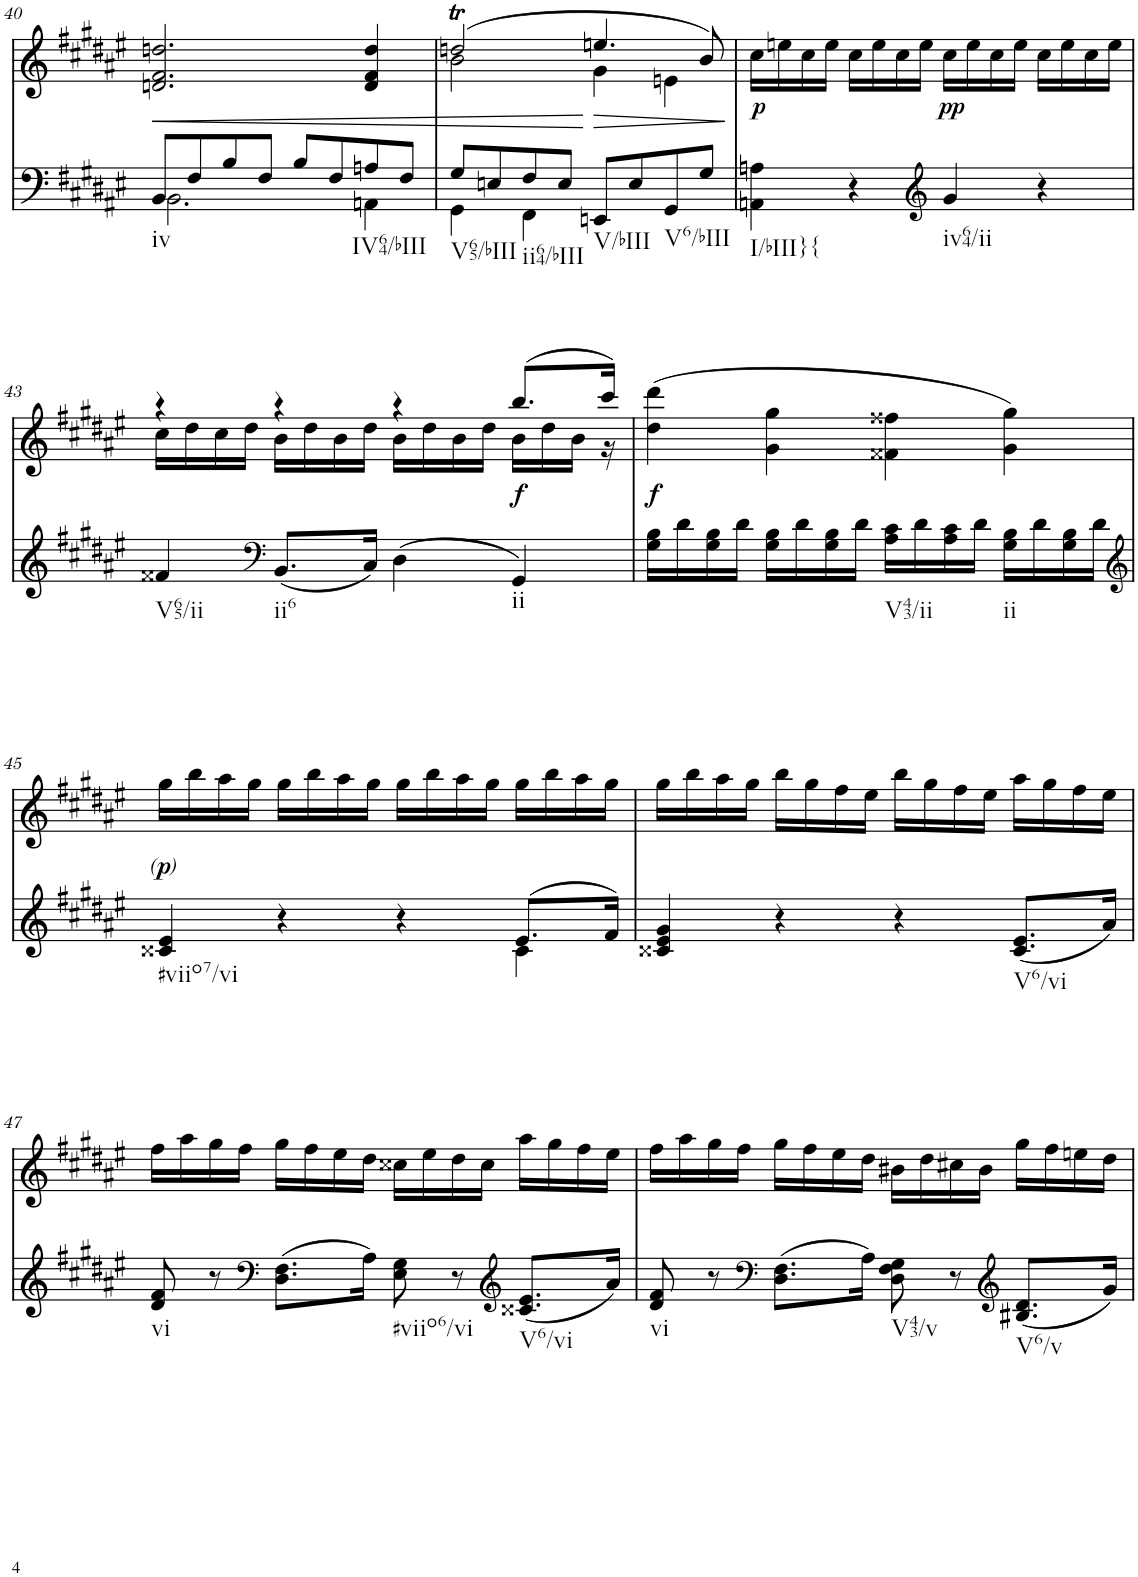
**kern	**kern	**text	**dynam
*part2	*part1	*part1	*part1
*staff2	*staff1	*staff1	*staff1
*I"piano	*I"piano	*	*
*I'Pno	*I'Pno	*	*
!!LO:PB:g=z
*clefF4	*clefG2	*	*
*k[f#c#g#d#a#e#]	*k[f#c#g#d#a#e#]	*	*
*F#:	*F#:	*	*
*M4/4	*M4/4	*	*
*met(c)	*met(c)	*	*
=40	=40	=40	=40
*^	*	*	*
!LO:TX:b:t=iv	!	!	!	!
!	!	!	!	!LO:HP:b
8BB/L	2.BB\	2.dn/ 2.f#/ 2.ddn/	.	<
8F#/	.	.	.	.
8B/	.	.	.	.
8F#/J	.	.	.	.
8B/L	.	.	.	.
8F#/	.	.	.	.
!LO:TX:b:t=IV64/bIII	!	!	!	!
8An/	4AAn\	4d/ 4f#/ 4dd/	.	.
8F#/J	.	.	.	.
=41	=41	=41	=41	=41
*	*	*^	*	*
!LO:TX:b:t=V65/bIII	!	!	!	!	!
8G#/L	4GG#\	(2ddnT/	2b\	.	.
8En/	.	.	.	.	.
!LO:TX:b:t=ii64/bIII	!	!	!	!	!
8F#/	4FF#\	.	.	.	.
8E/J	.	.	.	.	.
!LO:TX:b:t=V/bIII	!	!	!	!	!
!	!	!	!	!	!LO:HP:n=1:b
8EEn/L	2ryy	4.een/	4g#\	.	[ >
8E/	.	.	.	.	.
!LO:TX:b:t=V6/bIII	!	!	!	!	!
8GG#/	.	.	4en\	.	.
8G#/J	.	8b/)	.	.	.
*v	*v	*	*	*	*
*	*v	*v	*	*
.	.	.	]
=42	=42	=42	=42
!LO:TX:b:t=I/bIII}{	!	!	!
!	!	!LO:LY:b	!
4AAn\ 4An\	16cc#\LL	.	.
.	16een\	.	.
.	16cc#\	.	.
.	16ee\JJ	.	.
4r	16cc#\LL	.	.
.	16ee\	.	.
.	16cc#\	.	.
.	16ee\JJ	.	.
*clefG2	*	*	*
!LO:TX:b:t=iv64/ii	!	!	!
!	!	!LO:LY:b	!
4g#/	16cc#\LL	.	.
.	16ee\	.	.
.	16cc#\	.	.
.	16ee\JJ	.	.
4r	16cc#\LL	.	.
.	16ee\	.	.
.	16cc#\	.	.
.	16ee\JJ	.	.
!!LO:LB:g=z
=43	=43	=43	=43
*	*^	*	*
!LO:TX:b:t=V65/ii	!	!	!	!
4f##X/	4r	16cc#\LL	.	.
.	.	16dd#\	.	.
.	.	16cc#\	.	.
.	.	16dd#\JJ	.	.
*clefF4	*	*	*	*
!LO:TX:b:t=ii6	!	!	!	!
(8.BB/L	4r	16b\LL	.	.
.	.	16dd#\	.	.
.	.	16b\	.	.
16C#/Jk)	.	16dd#\JJ	.	.
(4D#\	4r	16b\LL	.	.
.	.	16dd#\	.	.
.	.	16b\	.	.
.	.	16dd#\JJ	.	.
!LO:TX:b:t=ii	!	!	!	!
!	!	!	!LO:LY:b	!
4GG#/)	(8.bb/L	16b\LL	.	.
.	.	16dd#\	.	.
.	.	16b\JJ	.	.
.	16ccc#/Jk)	16r	.	.
=44	=44	=44	=44	=44
!	!	!	!LO:LY:b	!
*	*v	*v	*	*
16G#\ 16B\LL	(4dd#\ 4ddd#\	.	.
16d#\	.	.	.
16G#\ 16B\	.	.	.
16d#\JJ	.	.	.
16G#\ 16B\LL	4g#\ 4gg#\	.	.
16d#\	.	.	.
16G#\ 16B\	.	.	.
16d#\JJ	.	.	.
!LO:TX:b:t=V43/ii	!	!	!
16A#\ 16c#\LL	4f##X\ 4ff##X\	.	.
16d#\	.	.	.
16A#\ 16c#\	.	.	.
16d#\JJ	.	.	.
!LO:TX:b:t=ii	!	!	!
16G#\ 16B\LL	4g#\ 4gg#\)	.	.
16d#\	.	.	.
16G#\ 16B\	.	.	.
16d#\JJ	.	.	.
!!LO:LB:g=z
=45	=45	=45	=45
*clefG2	*	*	*
*^	*	*	*
!LO:TX:b:t=#viio7/vi	!	!	!	!
!	!	!	!	!LO:DY:b
!	!	!	!	!LO:DY:n=1:b
!	!	!	!	!LO:DY:n=2:b
4c##X/ 4e#/	2.ryy	16gg#\LL	.	other-dynamics p other-dynamics
.	.	16bb\	.	.
.	.	16aa#\	.	.
.	.	16gg#\JJ	.	.
4r	.	16gg#\LL	.	.
.	.	16bb\	.	.
.	.	16aa#\	.	.
.	.	16gg#\JJ	.	.
4r	.	16gg#\LL	.	.
.	.	16bb\	.	.
.	.	16aa#\	.	.
.	.	16gg#\JJ	.	.
(8.e#/L	4c##\	16gg#\LL	.	.
.	.	16bb\	.	.
.	.	16aa#\	.	.
16f#/Jk)	.	16gg#\JJ	.	.
*v	*v	*	*	*
=46	=46	=46	=46
4c##X/ 4e#/ 4g#/	16gg#\LL	.	.
.	16bb\	.	.
.	16aa#\	.	.
.	16gg#\JJ	.	.
4r	16bb\LL	.	.
.	16gg#\	.	.
.	16ff#\	.	.
.	16ee#\JJ	.	.
4r	16bb\LL	.	.
.	16gg#\	.	.
.	16ff#\	.	.
.	16ee#\JJ	.	.
!LO:TX:b:t=V6/vi	!	!	!
(8.c##/ 8.e#/L	16aa#\LL	.	.
.	16gg#\	.	.
.	16ff#\	.	.
16a#/Jk)	16ee#\JJ	.	.
!!LO:LB:g=z
=47	=47	=47	=47
!LO:TX:b:t=vi	!	!	!
8d#/ 8f#/	16ff#\LL	.	.
.	16aa#\	.	.
8r	16gg#\	.	.
.	16ff#\JJ	.	.
*clefF4	*	*	*
(8.D#\ 8.F#\L	16gg#\LL	.	.
.	16ff#\	.	.
.	16ee#\	.	.
16A#\Jk)	16dd#\JJ	.	.
!LO:TX:b:t=#viio6/vi	!	!	!
8E#\ 8G#\	16cc##X\LL	.	.
.	16ee#\	.	.
8r	16dd#\	.	.
.	16cc##\JJ	.	.
*clefG2	*	*	*
!LO:TX:b:t=V6/vi	!	!	!
(8.c##X/ 8.e#/L	16aa#\LL	.	.
.	16gg#\	.	.
.	16ff#\	.	.
16a#/Jk)	16ee#\JJ	.	.
=48	=48	=48	=48
!LO:TX:b:t=vi	!	!	!
8d#/ 8f#/	16ff#\LL	.	.
.	16aa#\	.	.
8r	16gg#\	.	.
.	16ff#\JJ	.	.
*clefF4	*	*	*
(8.D#\ 8.F#\L	16gg#\LL	.	.
.	16ff#\	.	.
.	16ee#\	.	.
16A#\Jk)	16dd#\JJ	.	.
!LO:TX:b:t=V43/v	!	!	!
8D#\ 8F#\ 8G#\	16b#X\LL	.	.
.	16dd#\	.	.
8r	16cc#X\	.	.
.	16b#\JJ	.	.
*clefG2	*	*	*
!LO:TX:b:t=V6/v	!	!	!
(8.B#X/ 8.d#/L	16gg#\LL	.	.
.	16ff#\	.	.
.	16een\	.	.
16g#/Jk)	16dd#\JJ	.	.
=	=	=	=
*-	*-	*-	*-
